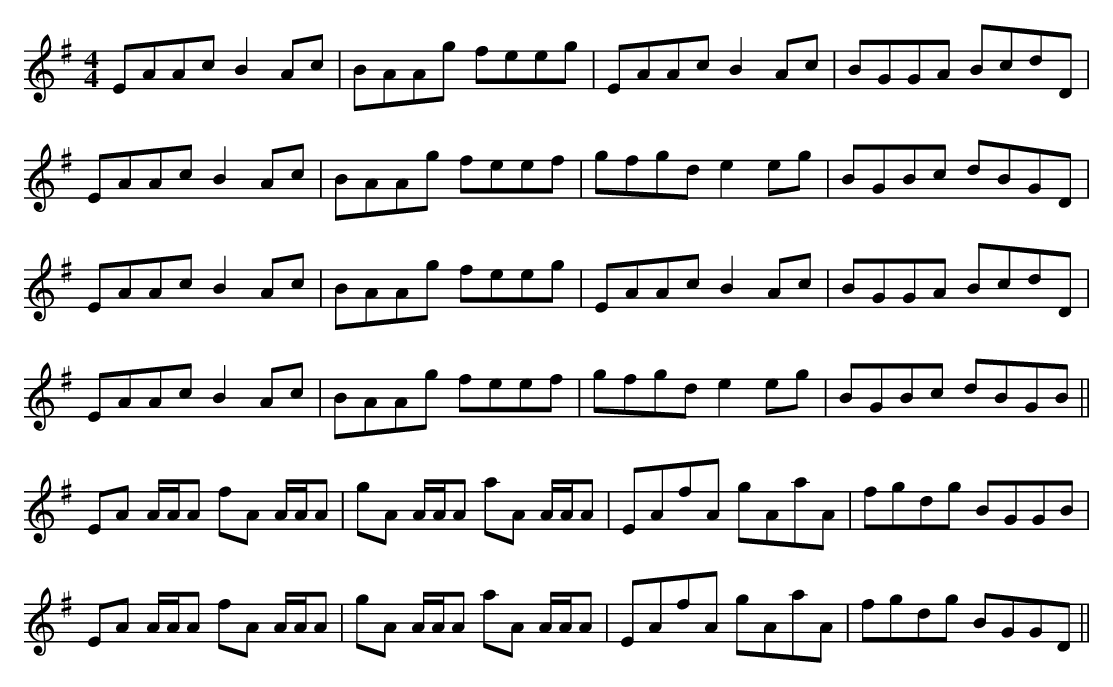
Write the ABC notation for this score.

X:1
M:4/4
K:Ador
EAAc B2Ac|BAAg feeg|EAAc B2Ac|BGGA BcdD|
EAAc B2Ac|BAAg feef|gfgd e2eg|BGBc dBGD|
EAAc B2Ac|BAAg feeg|EAAc B2Ac|BGGA BcdD|
EAAc B2Ac|BAAg feef|gfgd e2eg|BGBc dBGB||
EA A/A/A fA A/A/A|gA A/A/A aA A/A/A|EAfA gAaA|fgdg BGGB|
EA A/A/A fA A/A/A|gA A/A/A aA A/A/A|EAfA gAaA|fgdg BGGD||
